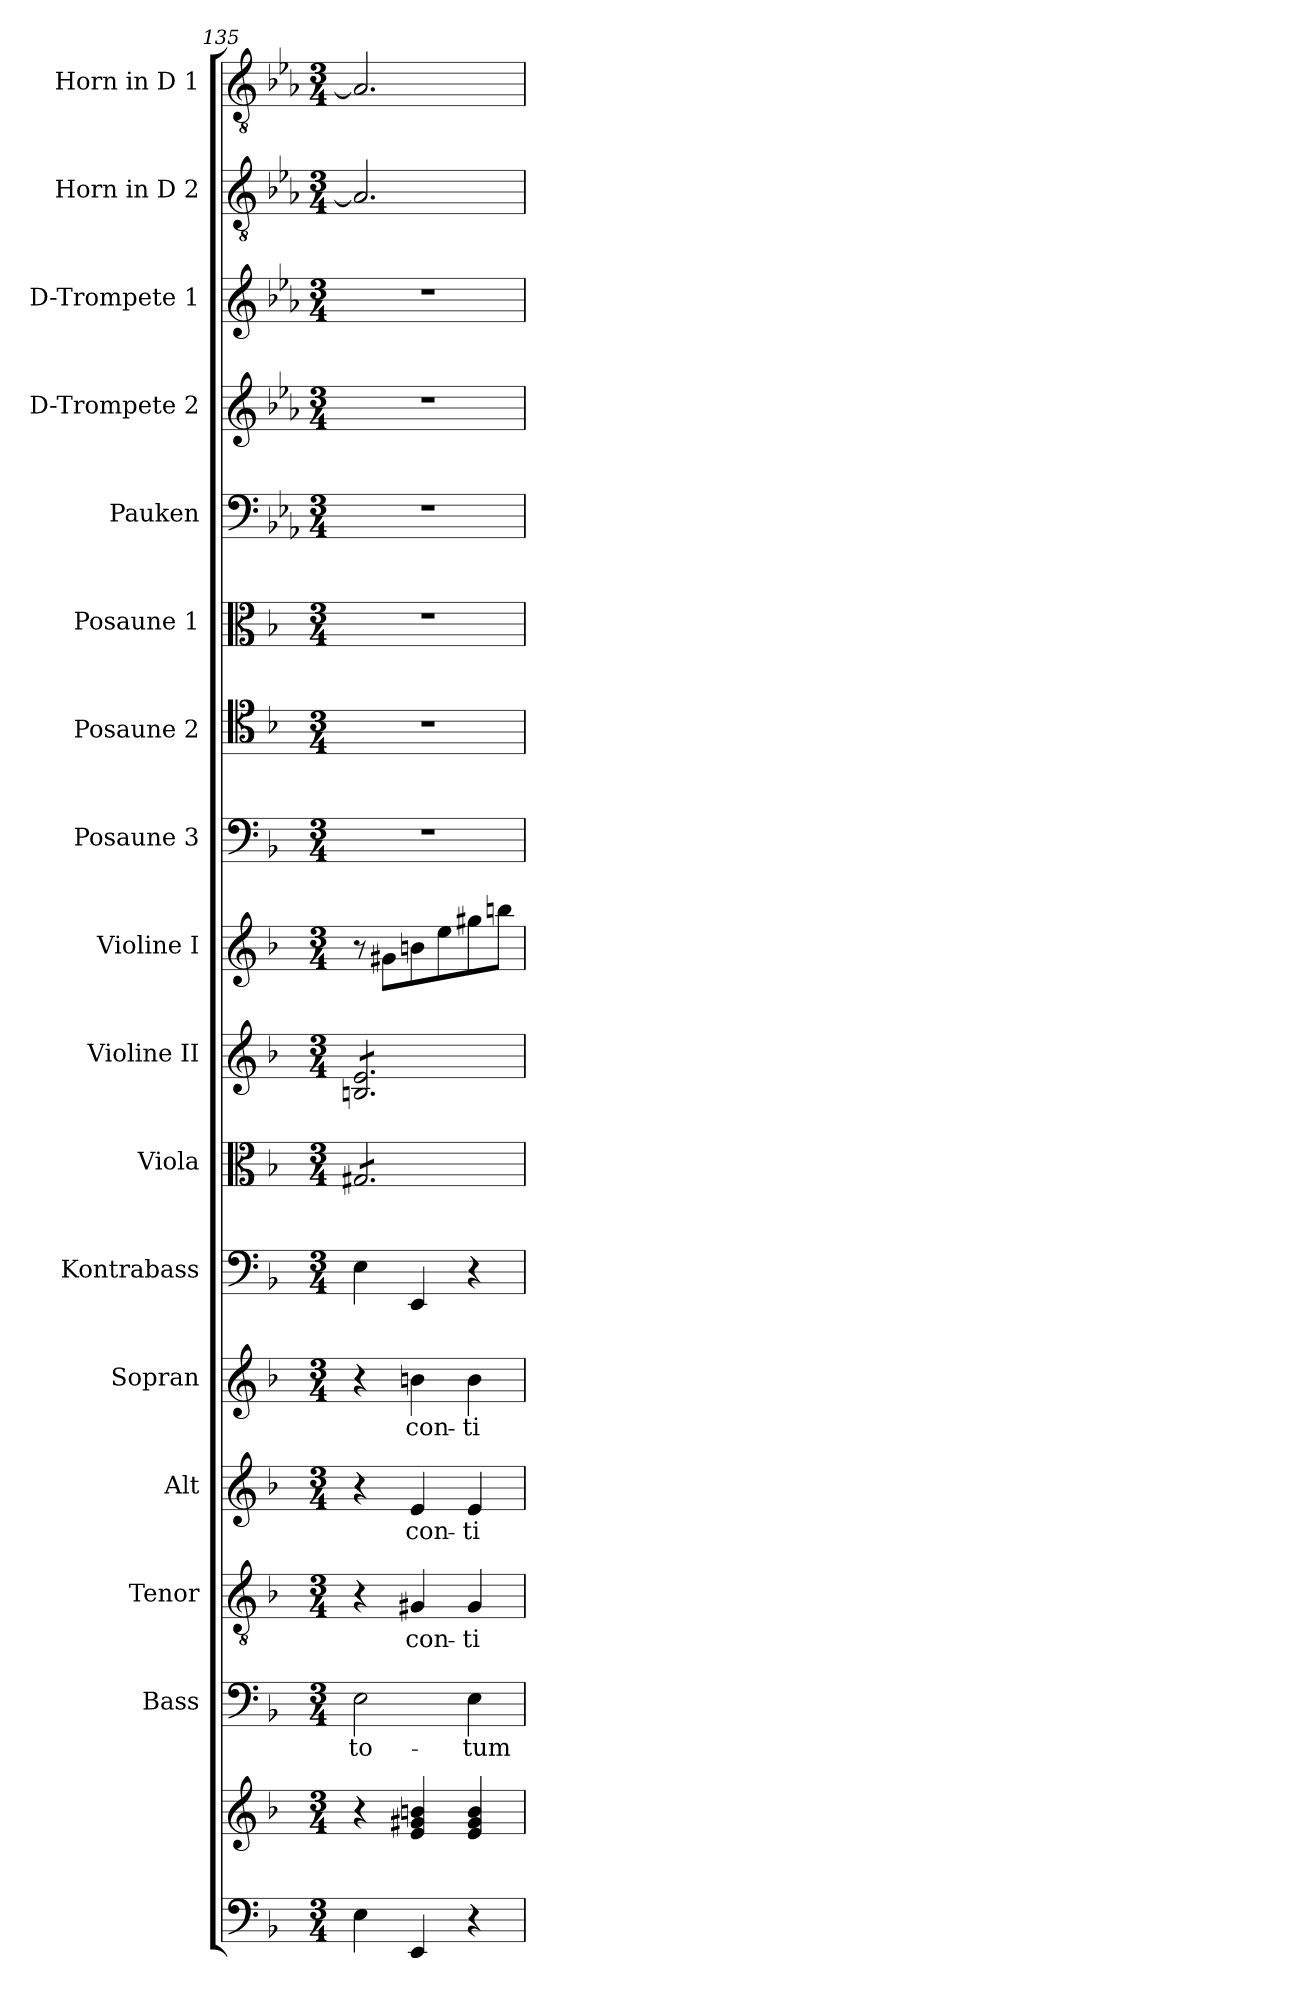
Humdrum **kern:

**kern	**kern	**kern	**text	**kern	**text	**kern	**text	**kern	**text	**kern	**kern	**kern	**kern	**kern	**kern	**kern	**kern	**kern	**kern	**kern	**kern
*part17	*part17	*part16	*part16	*part15	*part15	*part14	*part14	*part13	*part13	*part12	*part11	*part10	*part9	*part8	*part7	*part6	*part5	*part4	*part3	*part2	*part1
*staff18	*staff17	*staff16	*staff16	*staff15	*staff15	*staff14	*staff14	*staff13	*staff13	*staff12	*staff11	*staff10	*staff9	*staff8	*staff7	*staff6	*staff5	*staff4	*staff3	*staff2	*staff1
*	*	*I"Bass	*	*I"Tenor	*	*I"Alt	*	*I"Sopran	*	*I"Kontrabass	*I"Viola	*I"Violine II	*I"Violine I	*I"Posaune 3	*I"Posaune 2	*I"Posaune 1	*I"Pauken	*I"D-Trompete 2	*I"D-Trompete 1	*I"Horn in D 2	*I"Horn in D 1
*	*	*I'B.	*	*I'T.	*	*I'A.	*	*I'S.	*	*I'Kb.	*I'Vla.	*I'Vl. II	*I'Vl. I	*I'Pos. 3	*I'Pos. 2	*I'Pos. 1	*I'Pk.	*I'D Trp. 2	*I'D Trp. 1	*I'Hrn. 2	*I'Hrn. 1
*clefF4	*clefG2	*clefF4	*	*clefGv2	*	*clefG2	*	*clefG2	*	*clefF4	*clefC3	*clefG2	*clefG2	*clefF4	*clefC4	*clefC3	*clefF4	*clefG2	*clefG2	*clefGv2	*clefGv2
*	*	*	*	*	*	*	*	*	*	*ITrd7c12	*	*	*	*	*	*	*ITrd-1c-2	*ITrd-1c-2	*ITrd-1c-2	*ITrd-1c-2	*ITrd-1c-2
*k[b-]	*k[b-]	*k[b-]	*	*k[b-]	*	*k[b-]	*	*k[b-]	*	*k[b-]	*k[b-]	*k[b-]	*k[b-]	*k[b-]	*k[b-]	*k[b-]	*k[b-]	*k[b-]	*k[b-]	*k[b-]	*k[b-]
*F:	*F:	*F:	*	*F:	*	*F:	*	*F:	*	*F:	*F:	*F:	*F:	*F:	*F:	*F:	*F:	*F:	*F:	*F:	*F:
*M3/4	*M3/4	*M3/4	*	*M3/4	*	*M3/4	*	*M3/4	*	*M3/4	*M3/4	*M3/4	*M3/4	*M3/4	*M3/4	*M3/4	*M3/4	*M3/4	*M3/4	*M3/4	*M3/4
=135	=135	=135	=135	=135	=135	=135	=135	=135	=135	=135	=135	=135	=135	=135	=135	=135	=135	=135	=135	=135	=135
!	!	!	!LO:LY:b	!	!	!	!	!	!	!	!	!	!	!	!	!	!	!	!	!	!
*	*	*	*	*	*	*	*	*	*	*	*tremolo	*	*	*	*	*	*	*	*	*	*
*	*	*	*	*	*	*	*	*	*	*	*	*tremolo	*	*	*	*	*	*	*	*	*
4E\	4r	2E\	to-	4r	.	4r	.	4r	.	4EE\	8G#X/L	8Bn/ 8e/L	8r	2.r	2.r	2.r	2.r	2.r	2.r	2.B/]	2.B/]
.	.	.	.	.	.	.	.	.	.	.	8G#X/	8Bn/ 8e/	8g#X\L	.	.	.	.	.	.	.	.
!	!	!	!	!	!LO:LY:b	!	!LO:LY:b	!	!LO:LY:b	!	!	!	!	!	!	!	!	!	!	!	!
4EE/	4e/ 4g#X/ 4bn/	.	.	4G#X/	con-	4e/	con-	4bn\	con-	4EEE/	8G#X/	8Bn/ 8e/	8bn\	.	.	.	.	.	.	.	.
.	.	.	.	.	.	.	.	.	.	.	8G#X/	8Bn/ 8e/	8ee\	.	.	.	.	.	.	.	.
!	!	!	!LO:LY:b	!	!LO:LY:b	!	!LO:LY:b	!	!LO:LY:b	!	!	!	!	!	!	!	!	!	!	!	!
4r	4e/ 4g#/ 4b/	4E\	-tum	4G#/	-ti-	4e/	-ti-	4b\	-ti-	4r	8G#X/	8Bn/ 8e/	8gg#X\	.	.	.	.	.	.	.	.
.	.	.	.	.	.	.	.	.	.	.	8G#X/J	8Bn/ 8e/J	8bbn\J	.	.	.	.	.	.	.	.
*	*	*	*	*	*	*	*	*	*	*	*	*Xtremolo	*	*	*	*	*	*	*	*	*
*	*	*	*	*	*	*	*	*	*	*	*Xtremolo	*	*	*	*	*	*	*	*	*	*
=	=	=	=	=	=	=	=	=	=	=	=	=	=	=	=	=	=	=	=	=	=
*-	*-	*-	*-	*-	*-	*-	*-	*-	*-	*-	*-	*-	*-	*-	*-	*-	*-	*-	*-	*-	*-
